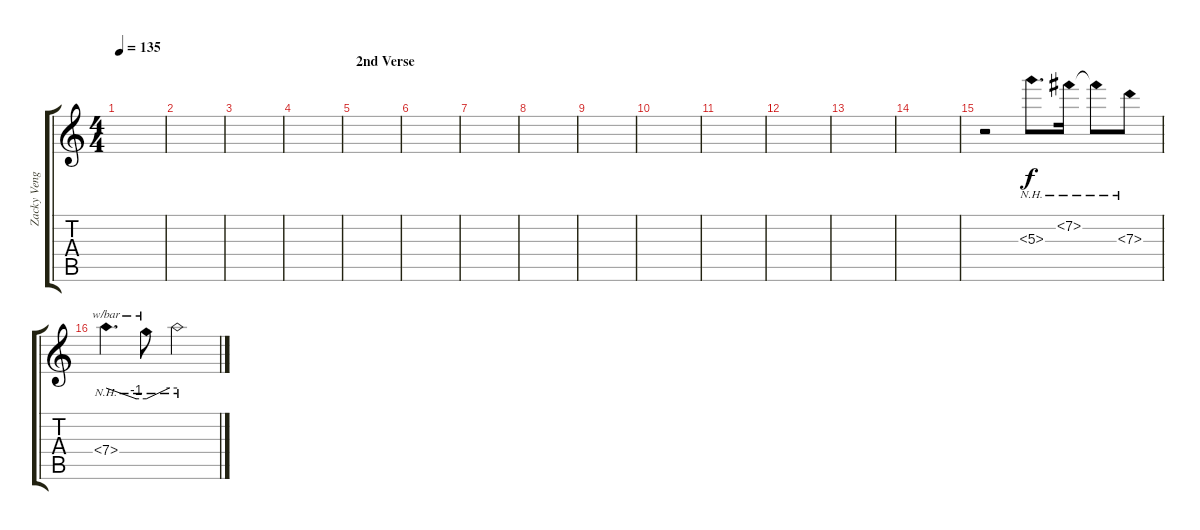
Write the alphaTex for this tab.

\track ("Zacky Vengeance (Lead)" "Zacky Veng") {instrument distortionguitar}
\staff {score tabs}
\tuning (E4 B3 G3 D3 A2 D2) {hide}
\ts (4 4)
\section ("" "")
\tempo 135
\clef g2
\ks c
|
|
|
|
\section ("" "2nd Verse")
|
|
|
|
|
|
|
|
|
|
r.2 5.3{nh}.8{d} 7.2{nh}.16 7.2{nh t}.8 7.3{nh}.8 |
7.4{nh}.4{d tbe (custom default 0 0 45 -4 60 -4)} 7.4{nh t}.8{tbe (custom default 0 -4 45 0 60 0)} 7.4{nh t}.2
